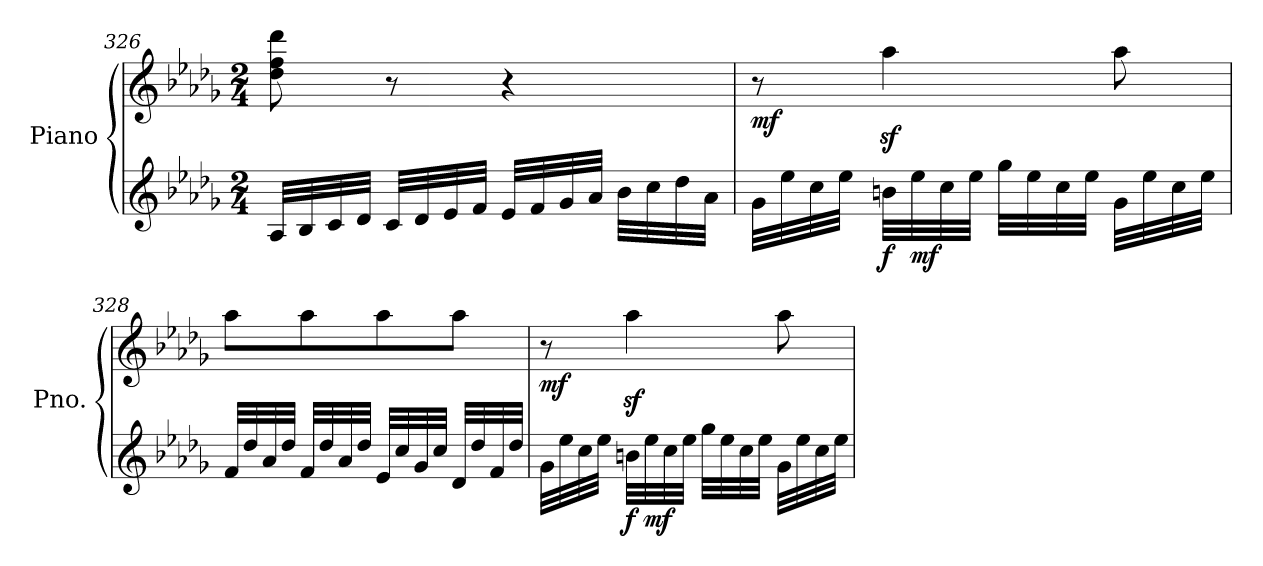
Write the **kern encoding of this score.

**kern	**kern	**dynam
*part1	*part1	*part1
*staff2	*staff1	*staff1/2
*I"Piano	*	*
*I'Pno.	*	*
!!LO:LB:g=z
*clefG2	*clefG2	*
*k[b-e-a-d-g-]	*k[b-e-a-d-g-]	*
*M2/4	*M2/4	*
=326	=326	=326
32A-/LLL	8dd-\ 8ff\ 8ddd-\	.
32B-/	.	.
32c/	.	.
32d-/JJJ	.	.
32c/LLL	8r	.
32d-/	.	.
32e-/	.	.
32f/JJJ	.	.
32e-/LLL	4r	.
32f/	.	.
32g-/	.	.
32a-/JJJ	.	.
32b-\LLL	.	.
32cc\	.	.
32dd-\	.	.
32a-\JJJ	.	.
=327	=327	=327
!	!	!LO:DY:b
32g-\LLL	8r	mf
32ee-\	.	.
32cc\	.	.
32ee-\JJJ	.	.
!	!	!LO:DY:b=2
32bn\LLL	4aa-z<\	f
!	!	!LO:DY:b=2
32ee-\	.	mf
32cc\	.	.
32ee-\JJJ	.	.
32gg-\LLL	.	.
32ee-\	.	.
32cc\	.	.
32ee-\JJJ	.	.
32g-\LLL	8aa-\	.
32ee-\	.	.
32cc\	.	.
32ee-\JJJ	.	.
=328	=328	=328
32f/LLL	8aa-\L	.
32dd-/	.	.
32a-/	.	.
32dd-/JJJ	.	.
32f/LLL	8aa-\	.
32dd-/	.	.
32a-/	.	.
32dd-/JJJ	.	.
32e-/LLL	8aa-\	.
32cc/	.	.
32g-/	.	.
32cc/JJJ	.	.
32d-/LLL	8aa-\J	.
32dd-/	.	.
32f/	.	.
32dd-/JJJ	.	.
!!LO:LB:g=z
=329	=329	=329
!	!	!LO:DY:b
32g-\LLL	8r	mf
32ee-\	.	.
32cc\	.	.
32ee-\JJJ	.	.
!	!	!LO:DY:b=2
32bn\LLL	4aa-z<\	f
!	!	!LO:DY:b=2
32ee-\	.	mf
32cc\	.	.
32ee-\JJJ	.	.
32gg-\LLL	.	.
32ee-\	.	.
32cc\	.	.
32ee-\JJJ	.	.
32g-\LLL	8aa-\	.
32ee-\	.	.
32cc\	.	.
32ee-\JJJ	.	.
=	=	=
*-	*-	*-
